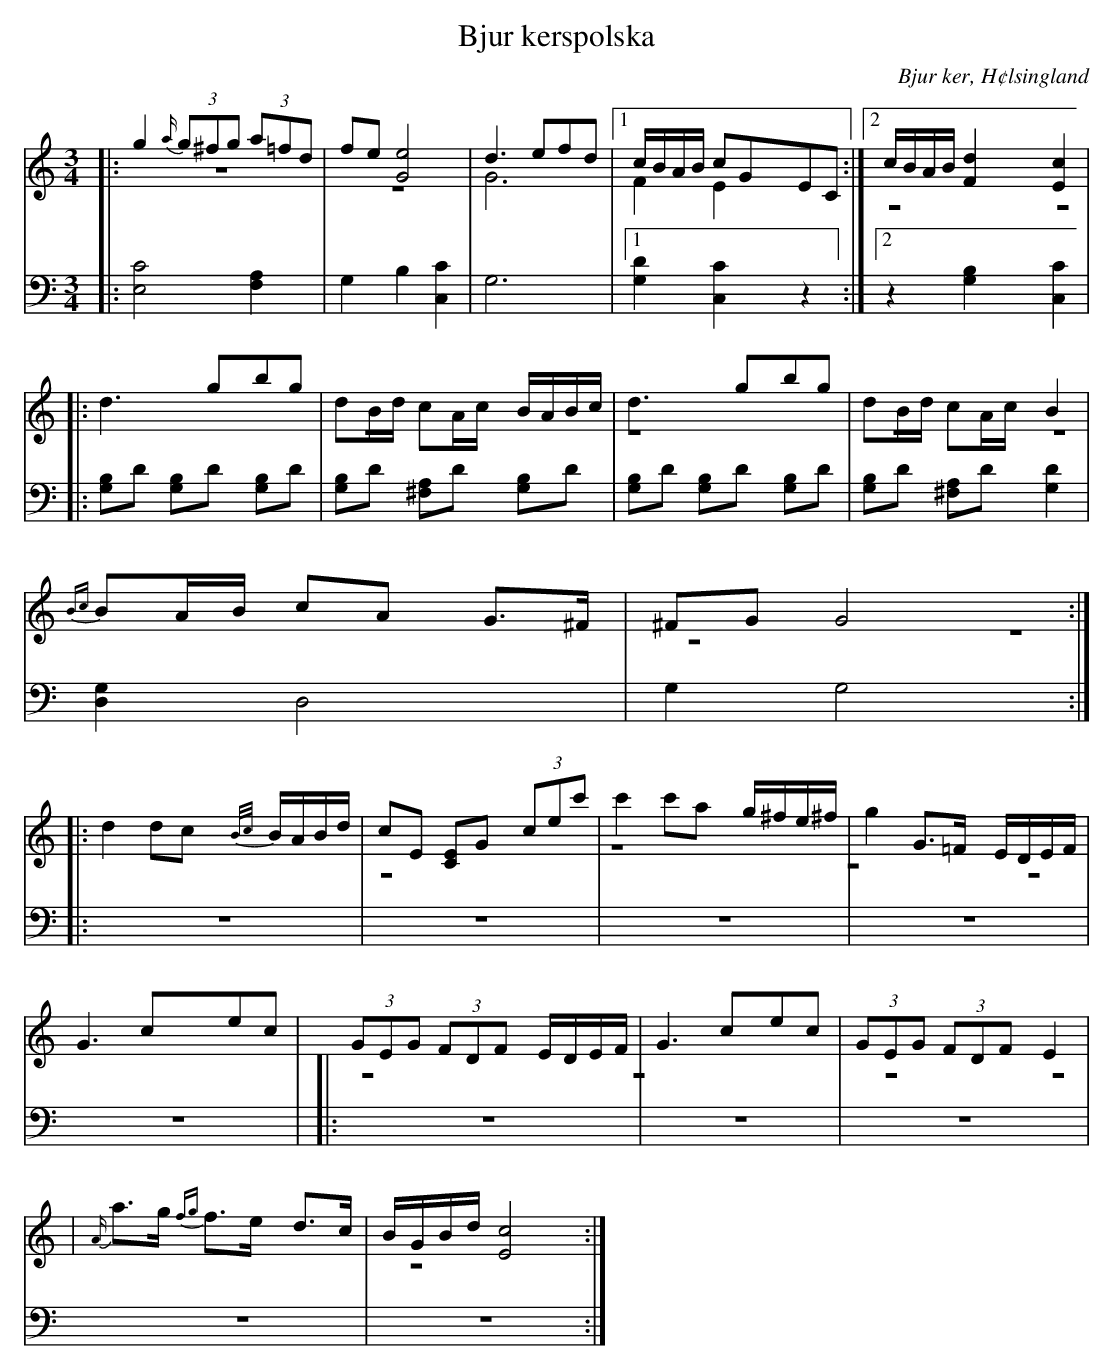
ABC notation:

X:1
T: Bjur kerspolska
O: Bjur ker, H¢lsingland
M: 3/4
L: 1/8
K: C
V:1
V:2 merge
V:3
V:4 merge
V: 1
|:g2 {a/} (3g^fg (3a=fd|fe [G4e4]|d3 efd|1c/B/A/B/ cGEC:|2 c/B/A/B/ [F2d2][E2c2]|
|:d3 gbg| dB/d/ cA/c/ B/A/B/c/| d3 gbg| dB/d/ cA/c/ B2|
{Bc}BA/B/ cA G>^F| ^FG G4 :|
|:d2 dc {B/c/}B/A/B/d/|cE [CE]G (3cec'|c'2 c'a g/^f/e/^f/|g2 G>=F E/D/E/F/|
G3 cec|(3GEG (3FDF E/D/E/F/|G3 cec|(3GEG (3FDF E2|
|{A/}a>g {fg}f>e d>c|B/G/B/d/ [E4c4]:|
V:2
|:z6|z6|G6|1F2 E2:|2 z6|
|:z6|z6|z6| z6|
z6|z6:|
|:z6|z6|z6| z6|z6|
|:z6|z6|z6| z6|z6:|
V:3 clef=bass
|:[E,4C4] [F,2A,2]|G,2B,2 [C,2C2]|G,6|1[G,2D2][C,2C2] z2:|2 z2 [G,2B,2][C,2C2]|
|:[G,B,]D [G,B,]D [G,B,]D|[G,B,]D [^F,A,]D [G,B,]D|[G,B,]D [G,B,]D [G,B,]D|[G,B,]D [^F,A,]D [G,2D2]|
[D,2G,2] D,4|G,2 G,4:|
|:z6|z6|z6| z6|z6|
|:z6|z6|z6| z6|z6:|
